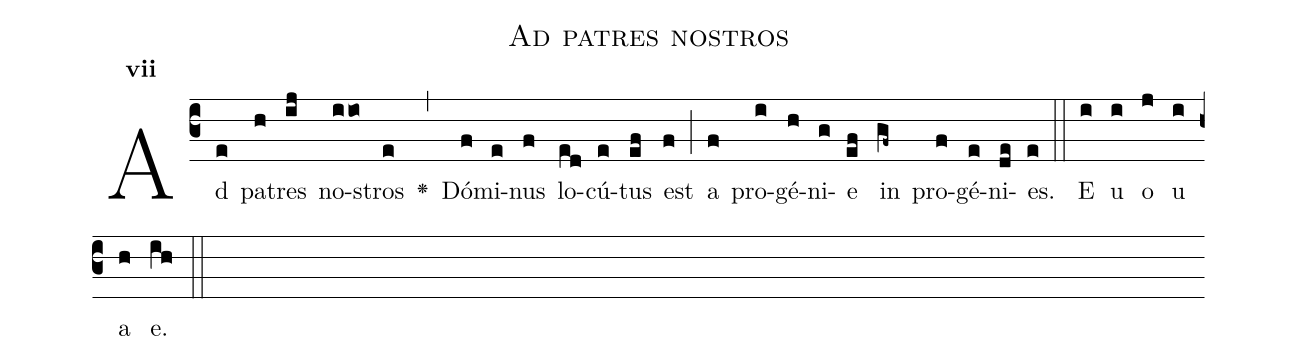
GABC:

name:Ad patres nostros;
office-part:Antiphona;
mode:7;
%%
initial-style: 1;
name: Ad patres nostros;
book: CAO 1250/Journal of the plainsong & medieval music society 1980;
occasion: Psalterium Hebdomada IV Dominica;
office-part: Vesperae I Ant E ;
user-notes: ;
commentary: ;
annotation: 7c2;
centering-scheme: english;
fontsize: 12;
font: OFLSortsMillGoudy;
height: 11;
width: 4.5;
%%
(c3)Ad(e) pa(h)tres(ij) no(iio)stros(e) <v>\greheightstar</v>(,)  Dó(f)mi(e)nus(f) lo(ed)cú(e)tus(ef) est(f) (;) a(f) pro(i)gé(h)ni(g)e(ef) in(gf~) pro(f)gé(e)ni(de)es.(e) (::)
E(i) u(i) o(j) u(i) a(h) e.(ih) (::)
